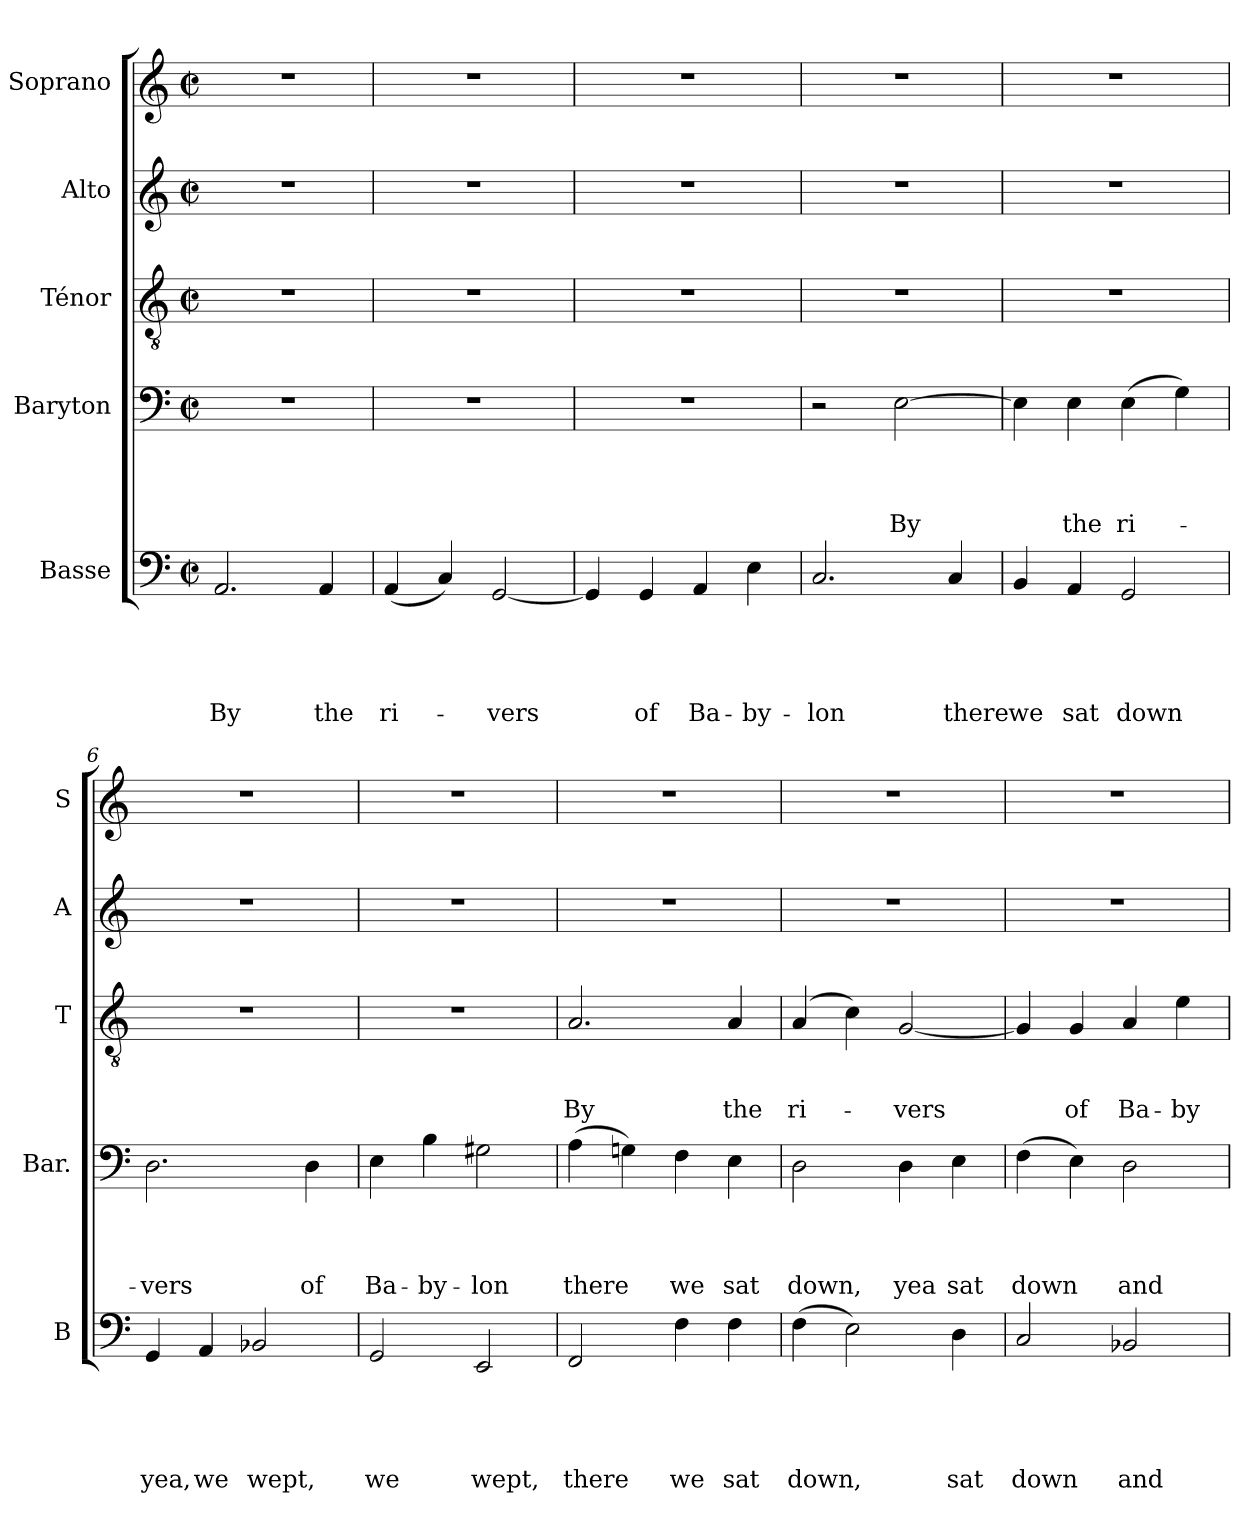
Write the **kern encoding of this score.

**kern	**text	**text	**text	**text	**text	**kern	**text	**text	**text	**text	**kern	**text	**text	**text	**kern	**kern
*part5	*part5	*part5	*part5	*part5	*part5	*part4	*part4	*part4	*part4	*part4	*part3	*part3	*part3	*part3	*part2	*part1
*staff5	*staff5	*staff5	*staff5	*staff5	*staff5	*staff4	*staff4	*staff4	*staff4	*staff4	*staff3	*staff3	*staff3	*staff3	*staff2	*staff1
*I"Basse	*	*	*	*	*	*I"Baryton	*	*	*	*	*I"Ténor	*	*	*	*I"Alto	*I"Soprano
*I'B	*	*	*	*	*	*I'Bar.	*	*	*	*	*I'T	*	*	*	*I'A	*I'S
*clefF4	*	*	*	*	*	*clefF4	*	*	*	*	*clefGv2	*	*	*	*clefG2	*clefG2
*k[]	*	*	*	*	*	*k[]	*	*	*	*	*k[]	*	*	*	*k[]	*k[]
*C:	*	*	*	*	*	*C:	*	*	*	*	*C:	*	*	*	*C:	*C:
*M2/2	*	*	*	*	*	*M2/2	*	*	*	*	*M2/2	*	*	*	*M2/2	*M2/2
*met(c|)	*	*	*	*	*	*met(c|)	*	*	*	*	*met(c|)	*	*	*	*met(c|)	*met(c|)
=1	=1	=1	=1	=1	=1	=1	=1	=1	=1	=1	=1	=1	=1	=1	=1	=1
!	!	!	!	!	!LO:LY:b	!	!	!	!	!	!	!	!	!	!	!
2.AA/	.	.	.	.	By	1r	.	.	.	.	1r	.	.	.	1r	1r
!	!	!	!	!	!LO:LY:b	!	!	!	!	!	!	!	!	!	!	!
4AA/	.	.	.	.	the	.	.	.	.	.	.	.	.	.	.	.
=2	=2	=2	=2	=2	=2	=2	=2	=2	=2	=2	=2	=2	=2	=2	=2	=2
!	!	!	!	!	!LO:LY:b	!	!	!	!	!	!	!	!	!	!	!
(<4AA/	.	.	.	.	ri-	1r	.	.	.	.	1r	.	.	.	1r	1r
4C/)	.	.	.	.	.	.	.	.	.	.	.	.	.	.	.	.
!	!	!	!	!	!LO:LY:b	!	!	!	!	!	!	!	!	!	!	!
[<2GG/	.	.	.	.	-vers	.	.	.	.	.	.	.	.	.	.	.
=3	=3	=3	=3	=3	=3	=3	=3	=3	=3	=3	=3	=3	=3	=3	=3	=3
4GG/]	.	.	.	.	.	1r	.	.	.	.	1r	.	.	.	1r	1r
!	!	!	!	!	!LO:LY:b	!	!	!	!	!	!	!	!	!	!	!
4GG/	.	.	.	.	of	.	.	.	.	.	.	.	.	.	.	.
!	!	!	!	!	!LO:LY:b	!	!	!	!	!	!	!	!	!	!	!
4AA/	.	.	.	.	Ba-	.	.	.	.	.	.	.	.	.	.	.
!	!	!	!	!	!LO:LY:b	!	!	!	!	!	!	!	!	!	!	!
4E\	.	.	.	.	-by-	.	.	.	.	.	.	.	.	.	.	.
=4	=4	=4	=4	=4	=4	=4	=4	=4	=4	=4	=4	=4	=4	=4	=4	=4
!	!	!	!	!	!LO:LY:b	!	!	!	!	!	!	!	!	!	!	!
2.C/	.	.	.	.	-lon	2r	.	.	.	.	1r	.	.	.	1r	1r
!	!	!	!	!	!	!	!	!	!	!LO:LY:b	!	!	!	!	!	!
.	.	.	.	.	.	[>2E\	.	.	.	By	.	.	.	.	.	.
!	!	!	!	!	!LO:LY:b	!	!	!	!	!	!	!	!	!	!	!
4C/	.	.	.	.	there	.	.	.	.	.	.	.	.	.	.	.
=5	=5	=5	=5	=5	=5	=5	=5	=5	=5	=5	=5	=5	=5	=5	=5	=5
!	!	!	!	!	!LO:LY:b	!	!	!	!	!	!	!	!	!	!	!
4BB/	.	.	.	.	we	4E\]	.	.	.	.	1r	.	.	.	1r	1r
!	!	!	!	!	!LO:LY:b	!	!	!	!	!LO:LY:b	!	!	!	!	!	!
4AA/	.	.	.	.	sat	4E\	.	.	.	the	.	.	.	.	.	.
!	!	!	!	!	!LO:LY:b	!	!	!	!	!LO:LY:b	!	!	!	!	!	!
2GG/	.	.	.	.	down	(>4E\	.	.	.	ri-	.	.	.	.	.	.
.	.	.	.	.	.	4G\)	.	.	.	.	.	.	.	.	.	.
=6	=6	=6	=6	=6	=6	=6	=6	=6	=6	=6	=6	=6	=6	=6	=6	=6
!	!	!	!	!	!LO:LY:b	!	!	!	!	!LO:LY:b	!	!	!	!	!	!
4GG/	.	.	.	.	yea,	2.D\	.	.	.	-vers	1r	.	.	.	1r	1r
!	!	!	!	!	!LO:LY:b	!	!	!	!	!	!	!	!	!	!	!
4AA/	.	.	.	.	we	.	.	.	.	.	.	.	.	.	.	.
!	!	!	!	!	!LO:LY:b	!	!	!	!	!	!	!	!	!	!	!
2BB-X/	.	.	.	.	wept,	.	.	.	.	.	.	.	.	.	.	.
!	!	!	!	!	!	!	!	!	!	!LO:LY:b	!	!	!	!	!	!
.	.	.	.	.	.	4D\	.	.	.	of	.	.	.	.	.	.
=7	=7	=7	=7	=7	=7	=7	=7	=7	=7	=7	=7	=7	=7	=7	=7	=7
!	!	!	!	!	!LO:LY:b	!	!	!	!	!LO:LY:b	!	!	!	!	!	!
2GG/	.	.	.	.	we	4E\	.	.	.	Ba-	1r	.	.	.	1r	1r
!	!	!	!	!	!	!	!	!	!	!LO:LY:b	!	!	!	!	!	!
.	.	.	.	.	.	4B\	.	.	.	-by-	.	.	.	.	.	.
!	!	!	!	!	!LO:LY:b	!	!	!	!	!LO:LY:b:rj	!	!	!	!	!	!
2EE/	.	.	.	.	wept,	2G#X\	.	.	.	-lon	.	.	.	.	.	.
=8	=8	=8	=8	=8	=8	=8	=8	=8	=8	=8	=8	=8	=8	=8	=8	=8
!	!	!	!	!	!LO:LY:b	!	!	!	!	!LO:LY:b	!	!	!	!LO:LY:b	!	!
2FF/	.	.	.	.	there	(>4A\	.	.	.	there	2.A/	.	.	By	1r	1r
.	.	.	.	.	.	4Gni\)	.	.	.	.	.	.	.	.	.	.
!	!	!	!	!	!LO:LY:b	!	!	!	!	!LO:LY:b	!	!	!	!	!	!
4F\	.	.	.	.	we	4F\	.	.	.	we	.	.	.	.	.	.
!	!	!	!	!	!LO:LY:b	!	!	!	!	!LO:LY:b	!	!	!	!LO:LY:b	!	!
4F\	.	.	.	.	sat	4E\	.	.	.	sat	4A/	.	.	the	.	.
!!LO:LB:g=z
=9	=9	=9	=9	=9	=9	=9	=9	=9	=9	=9	=9	=9	=9	=9	=9	=9
!	!	!	!	!	!LO:LY:b	!	!	!	!	!LO:LY:b	!	!	!	!LO:LY:b	!	!
(>4F\	.	.	.	.	down,	2D\	.	.	.	down,	(4A/	.	.	ri-	1r	1r
2E\)	.	.	.	.	.	.	.	.	.	.	4c\)	.	.	.	.	.
!	!	!	!	!	!	!	!	!	!	!LO:LY:b	!	!	!	!LO:LY:b	!	!
.	.	.	.	.	.	4D\	.	.	.	yea	[<2G/	.	.	-vers	.	.
!	!	!	!	!	!LO:LY:b	!	!	!	!	!LO:LY:b	!	!	!	!	!	!
4D\	.	.	.	.	sat	4E\	.	.	.	sat	.	.	.	.	.	.
=10	=10	=10	=10	=10	=10	=10	=10	=10	=10	=10	=10	=10	=10	=10	=10	=10
!	!	!	!	!	!LO:LY:b	!	!	!	!	!LO:LY:b	!	!	!	!	!	!
2C/	.	.	.	.	down	(>4F\	.	.	.	down	4G/]	.	.	.	1r	1r
!	!	!	!	!	!	!	!	!	!	!	!	!	!	!LO:LY:b	!	!
.	.	.	.	.	.	4E\)	.	.	.	.	4G/	.	.	of	.	.
!	!	!	!	!	!LO:LY:b	!	!	!	!	!LO:LY:b	!	!	!	!LO:LY:b	!	!
2BB-X/	.	.	.	.	and	2D\	.	.	.	and	4A/	.	.	Ba-	.	.
!	!	!	!	!	!	!	!	!	!	!	!	!	!	!LO:LY:b	!	!
.	.	.	.	.	.	.	.	.	.	.	4e\	.	.	-by-	.	.
=	=	=	=	=	=	=	=	=	=	=	=	=	=	=	=	=
*-	*-	*-	*-	*-	*-	*-	*-	*-	*-	*-	*-	*-	*-	*-	*-	*-
